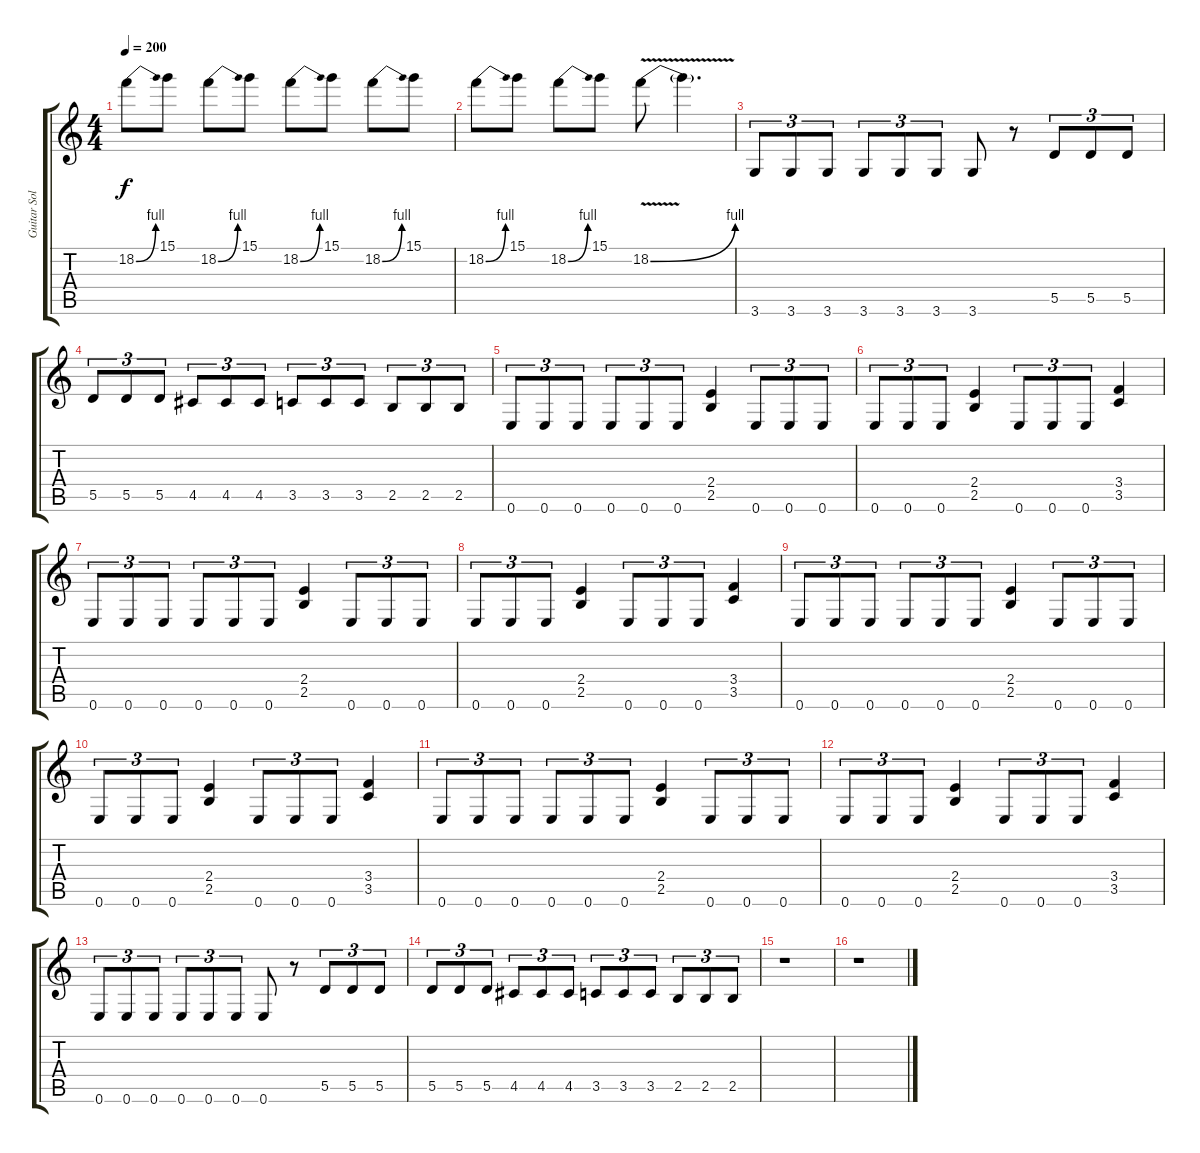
\track ("Guitar Solo" "Guitar Sol") {instrument overdrivenguitar}
\staff {score tabs}
\tuning (E4 B3 G3 D3 A2 E2) {hide}
\ts (4 4)
\tempo 200
\clef g2
\ks c
18.2{be (bend 0 0 60 4)}.8{dy f} 15.1.8 18.2{be (bend 0 0 60 4)}.8 15.1.8 18.2{be (bend 0 0 60 4)}.8 15.1.8 18.2{be (bend 0 0 60 4)}.8 15.1.8 |
18.2{be (bend 0 0 60 4)}.8 15.1.8 18.2{be (bend 0 0 60 4)}.8 15.1.8 18.2{be (bend 0 0 60 4) v}.8 18.2{t}.4{d} |
3.6.8{tu (3 2) instrument distortionguitar} 3.6.8{tu (3 2)} 3.6.8{tu (3 2)} 3.6.8{tu (3 2)} 3.6.8{tu (3 2)} 3.6.8{tu (3 2)} 3.6.8 r.8 5.5.8{tu (3 2)} 5.5.8{tu (3 2)} 5.5.8{tu (3 2)} |
5.5.8{tu (3 2)} 5.5.8{tu (3 2)} 5.5.8{tu (3 2)} 4.5.8{tu (3 2)} 4.5.8{tu (3 2)} 4.5.8{tu (3 2)} 3.5.8{tu (3 2)} 3.5.8{tu (3 2)} 3.5.8{tu (3 2)} 2.5.8{tu (3 2)} 2.5.8{tu (3 2)} 2.5.8{tu (3 2)} |
0.6.8{tu (3 2)} 0.6.8{tu (3 2)} 0.6.8{tu (3 2)} 0.6.8{tu (3 2)} 0.6.8{tu (3 2)} 0.6.8{tu (3 2)} (2.4 2.5).4 0.6.8{tu (3 2)} 0.6.8{tu (3 2)} 0.6.8{tu (3 2)} |
0.6.8{tu (3 2)} 0.6.8{tu (3 2)} 0.6.8{tu (3 2)} (2.4 2.5).4 0.6.8{tu (3 2)} 0.6.8{tu (3 2)} 0.6.8{tu (3 2)} (3.4 3.5).4 |
0.6.8{tu (3 2)} 0.6.8{tu (3 2)} 0.6.8{tu (3 2)} 0.6.8{tu (3 2)} 0.6.8{tu (3 2)} 0.6.8{tu (3 2)} (2.4 2.5).4 0.6.8{tu (3 2)} 0.6.8{tu (3 2)} 0.6.8{tu (3 2)} |
0.6.8{tu (3 2)} 0.6.8{tu (3 2)} 0.6.8{tu (3 2)} (2.4 2.5).4 0.6.8{tu (3 2)} 0.6.8{tu (3 2)} 0.6.8{tu (3 2)} (3.4 3.5).4 |
0.6.8{tu (3 2)} 0.6.8{tu (3 2)} 0.6.8{tu (3 2)} 0.6.8{tu (3 2)} 0.6.8{tu (3 2)} 0.6.8{tu (3 2)} (2.4 2.5).4 0.6.8{tu (3 2)} 0.6.8{tu (3 2)} 0.6.8{tu (3 2)} |
0.6.8{tu (3 2)} 0.6.8{tu (3 2)} 0.6.8{tu (3 2)} (2.4 2.5).4 0.6.8{tu (3 2)} 0.6.8{tu (3 2)} 0.6.8{tu (3 2)} (3.4 3.5).4 |
0.6.8{tu (3 2)} 0.6.8{tu (3 2)} 0.6.8{tu (3 2)} 0.6.8{tu (3 2)} 0.6.8{tu (3 2)} 0.6.8{tu (3 2)} (2.4 2.5).4 0.6.8{tu (3 2)} 0.6.8{tu (3 2)} 0.6.8{tu (3 2)} |
0.6.8{tu (3 2)} 0.6.8{tu (3 2)} 0.6.8{tu (3 2)} (2.4 2.5).4 0.6.8{tu (3 2)} 0.6.8{tu (3 2)} 0.6.8{tu (3 2)} (3.4 3.5).4 |
0.6.8{tu (3 2)} 0.6.8{tu (3 2)} 0.6.8{tu (3 2)} 0.6.8{tu (3 2)} 0.6.8{tu (3 2)} 0.6.8{tu (3 2)} 0.6.8 r.8 5.5.8{tu (3 2)} 5.5.8{tu (3 2)} 5.5.8{tu (3 2)} |
5.5.8{tu (3 2)} 5.5.8{tu (3 2)} 5.5.8{tu (3 2)} 4.5.8{tu (3 2)} 4.5.8{tu (3 2)} 4.5.8{tu (3 2)} 3.5.8{tu (3 2)} 3.5.8{tu (3 2)} 3.5.8{tu (3 2)} 2.5.8{tu (3 2)} 2.5.8{tu (3 2)} 2.5.8{tu (3 2)} |
r.1 |
r.1
